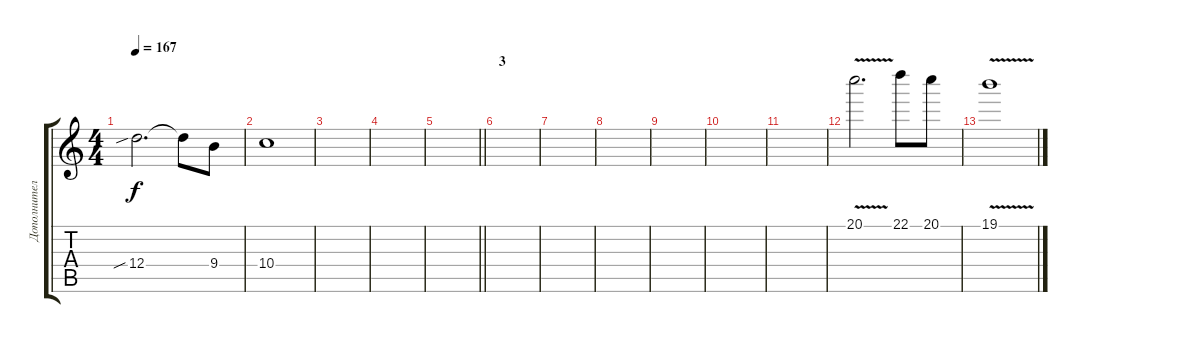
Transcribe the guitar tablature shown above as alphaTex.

\track ("Дополнительное соло" "Дополнител") {instrument distortionguitar}
\staff {score tabs}
\tuning (E4 B3 G3 D3 A2 E2) {hide}
\ts (4 4)
\tempo 167
\clef g2
\ks c
12.4{sib}.2{d dy f} 12.4{t}.8 9.4.8 |
10.4.1 |
|
|
\barLineRight lightlight
|
\section ("" "3")
|
|
|
|
|
|
20.1{v}.2{d} 22.1.8 20.1.8 |
19.1{v}.1
